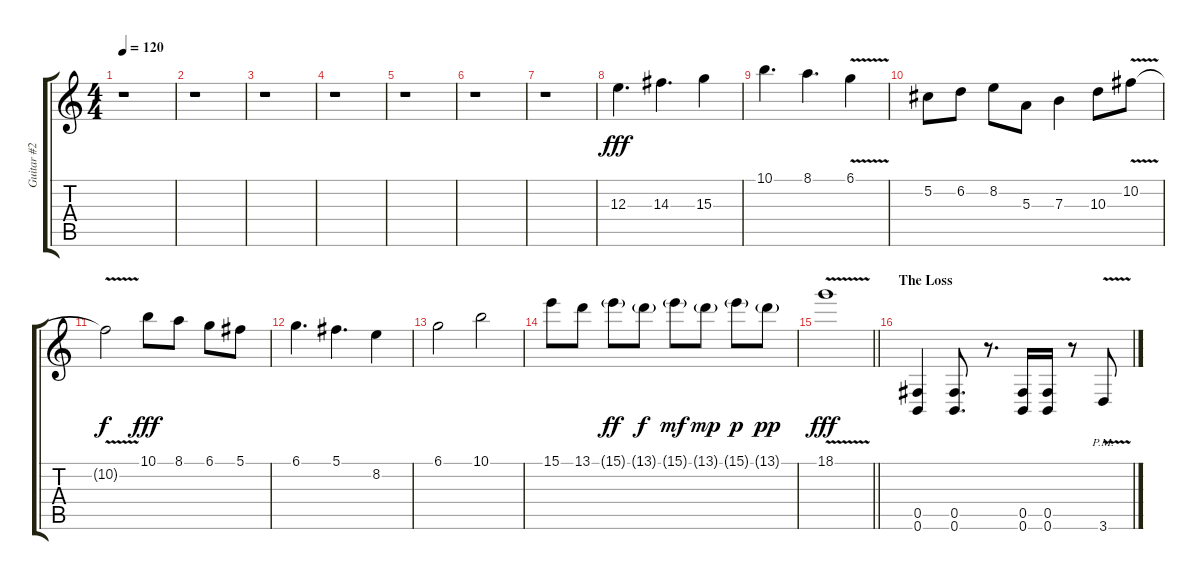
\track ("Guitar #2" "Guitar #2") {instrument overdrivenguitar}
\staff {score tabs}
\tuning (Db4 Ab3 E3 B2 Gb2 B1) {hide}
\ts (4 4)
\tempo 120
\clef g2
\ks c
r.1{dy f} |
r.1 |
r.1 |
r.1 |
r.1 |
r.1 |
r.1 |
12.3.4{d dy fff} 14.3.4{d} 15.3.4 |
10.1.4{d} 8.1.4{d} 6.1{v}.4 |
5.2.8 6.2.8 8.2.8 5.3.8 7.3.4 10.3.8 10.2{v}.8 |
10.2{t}.2{dy f} 10.1.8{dy fff} 8.1.8 6.1.8 5.1.8 |
6.1.4{d} 5.1.4{d} 8.2.4 |
6.1.2 10.1.2 |
15.1.8 13.1.8 15.1{g}.8{dy ff} 13.1{g}.8{dy f} 15.1{g}.8{dy mf} 13.1{g}.8{dy mp} 15.1{g}.8{dy p} 13.1{g}.8{dy pp} |
\barLineRight lightlight
18.1{v}.1{dy fff} |
\section ("" "The Loss")
(0.5 0.6).4 (0.5 0.6).8{d} r.8{d} (0.5 0.6).16 (0.5 0.6).16 r.8 3.6{v pm}.8
